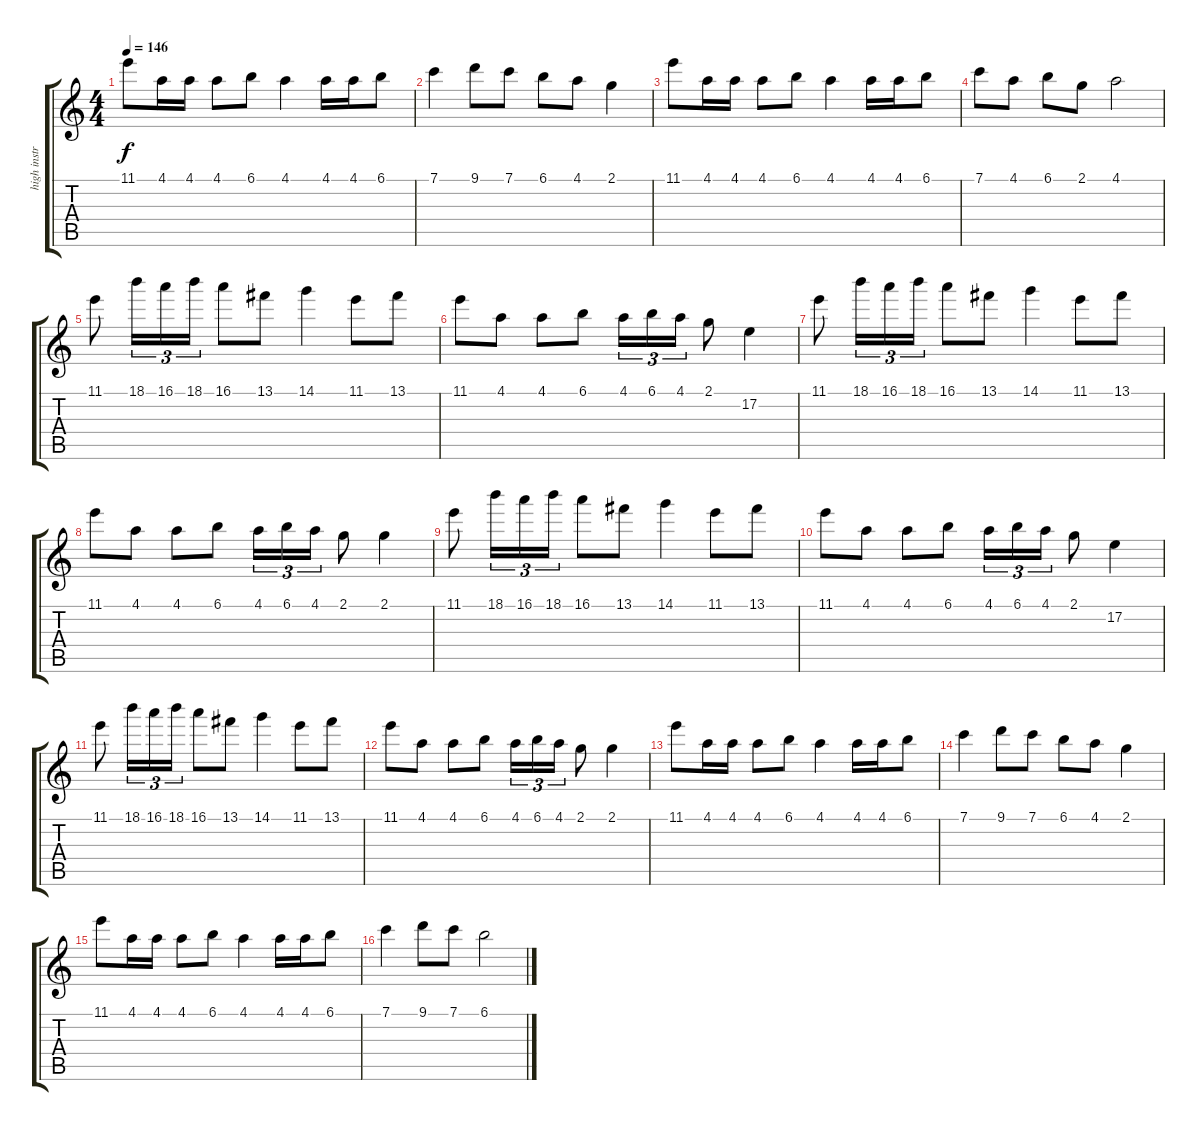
\track ("high instrument" "high instr") {instrument flute}
\staff {score tabs}
\tuning (F5 B3 G3 D3 A2 E2) {hide}
\ts (4 4)
\tempo 146
\clef g2
\ks c
11.1.8{dy f} 4.1.16 4.1.16 4.1.8 6.1.8 4.1.4 4.1.16 4.1.16 6.1.8 |
7.1.4 9.1.8 7.1.8 6.1.8 4.1.8 2.1.4 |
11.1.8 4.1.16 4.1.16 4.1.8 6.1.8 4.1.4 4.1.16 4.1.16 6.1.8 |
7.1.8 4.1.8 6.1.8 2.1.8 4.1.2 |
11.1.8 18.1.16{tu (3 2)} 16.1.16{tu (3 2)} 18.1.16{tu (3 2)} 16.1.8 13.1.8 14.1.4 11.1.8 13.1.8 |
11.1.8 4.1.8 4.1.8 6.1.8 4.1.16{tu (3 2)} 6.1.16{tu (3 2)} 4.1.16{tu (3 2)} 2.1.8 17.2.4 |
11.1.8 18.1.16{tu (3 2)} 16.1.16{tu (3 2)} 18.1.16{tu (3 2)} 16.1.8 13.1.8 14.1.4 11.1.8 13.1.8 |
11.1.8 4.1.8 4.1.8 6.1.8 4.1.16{tu (3 2)} 6.1.16{tu (3 2)} 4.1.16{tu (3 2)} 2.1.8 2.1.4 |
11.1.8 18.1.16{tu (3 2)} 16.1.16{tu (3 2)} 18.1.16{tu (3 2)} 16.1.8 13.1.8 14.1.4 11.1.8 13.1.8 |
11.1.8 4.1.8 4.1.8 6.1.8 4.1.16{tu (3 2)} 6.1.16{tu (3 2)} 4.1.16{tu (3 2)} 2.1.8 17.2.4 |
11.1.8 18.1.16{tu (3 2)} 16.1.16{tu (3 2)} 18.1.16{tu (3 2)} 16.1.8 13.1.8 14.1.4 11.1.8 13.1.8 |
11.1.8 4.1.8 4.1.8 6.1.8 4.1.16{tu (3 2)} 6.1.16{tu (3 2)} 4.1.16{tu (3 2)} 2.1.8 2.1.4 |
11.1.8 4.1.16 4.1.16 4.1.8 6.1.8 4.1.4 4.1.16 4.1.16 6.1.8 |
7.1.4 9.1.8 7.1.8 6.1.8 4.1.8 2.1.4 |
11.1.8 4.1.16 4.1.16 4.1.8 6.1.8 4.1.4 4.1.16 4.1.16 6.1.8 |
7.1.4 9.1.8 7.1.8 6.1.2
